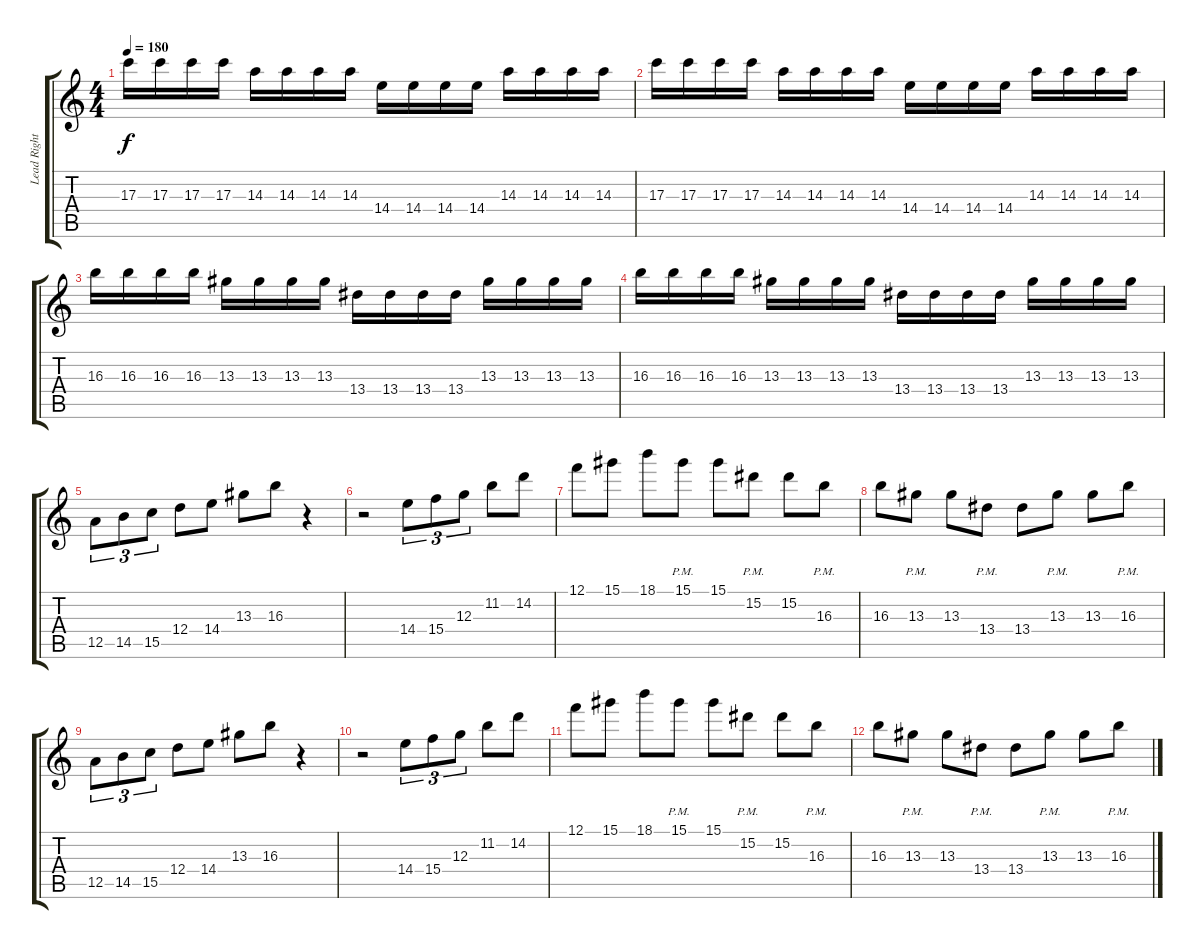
\track ("Lead Right" "Lead Right") {instrument overdrivenguitar}
\staff {score tabs}
\tuning (F4 C4 G3 D3 A2 E2) {hide}
\ts (4 4)
\tempo 180
\clef g2
\ks c
17.3.16{dy f} 17.3.16 17.3.16 17.3.16 14.3.16 14.3.16 14.3.16 14.3.16 14.4.16 14.4.16 14.4.16 14.4.16 14.3.16 14.3.16 14.3.16 14.3.16 |
17.3.16 17.3.16 17.3.16 17.3.16 14.3.16 14.3.16 14.3.16 14.3.16 14.4.16 14.4.16 14.4.16 14.4.16 14.3.16 14.3.16 14.3.16 14.3.16 |
16.3.16 16.3.16 16.3.16 16.3.16 13.3.16 13.3.16 13.3.16 13.3.16 13.4.16 13.4.16 13.4.16 13.4.16 13.3.16 13.3.16 13.3.16 13.3.16 |
16.3.16 16.3.16 16.3.16 16.3.16 13.3.16 13.3.16 13.3.16 13.3.16 13.4.16 13.4.16 13.4.16 13.4.16 13.3.16 13.3.16 13.3.16 13.3.16 |
12.5.8{tu (3 2)} 14.5.8{tu (3 2)} 15.5.8{tu (3 2)} 12.4.8 14.4.8 13.3.8 16.3.8 r.4 |
r.2 14.4.8{tu (3 2)} 15.4.8{tu (3 2)} 12.3.8{tu (3 2)} 11.2.8 14.2.8 |
12.1.8 15.1.8 18.1.8 15.1{pm}.8 15.1.8 15.2{pm}.8 15.2.8 16.3{pm}.8 |
16.3.8 13.3{pm}.8 13.3.8 13.4{pm}.8 13.4.8 13.3{pm}.8 13.3.8 16.3{pm}.8 |
12.5.8{tu (3 2)} 14.5.8{tu (3 2)} 15.5.8{tu (3 2)} 12.4.8 14.4.8 13.3.8 16.3.8 r.4 |
r.2 14.4.8{tu (3 2)} 15.4.8{tu (3 2)} 12.3.8{tu (3 2)} 11.2.8 14.2.8 |
12.1.8 15.1.8 18.1.8 15.1{pm}.8 15.1.8 15.2{pm}.8 15.2.8 16.3{pm}.8 |
16.3.8 13.3{pm}.8 13.3.8 13.4{pm}.8 13.4.8 13.3{pm}.8 13.3.8 16.3{pm}.8
